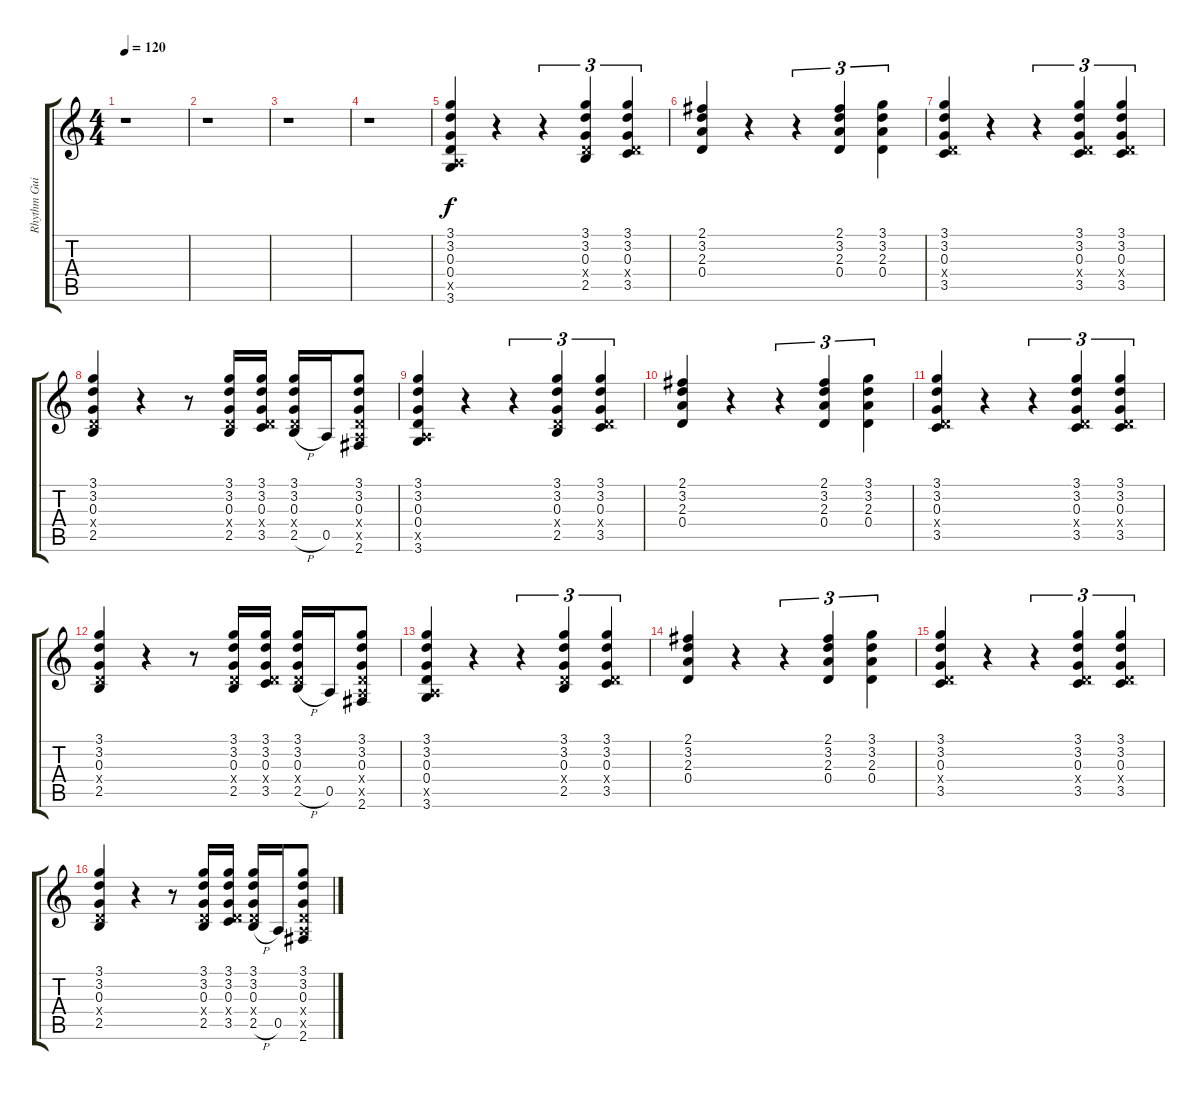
\track ("Rhythm Guitar" "Rhythm Gui") {instrument overdrivenguitar}
\staff {score tabs}
\tuning (E4 B3 G3 D3 A2 E2) {hide}
\ts (4 4)
\tempo 120
\clef g2
\ks c
r.1{dy f instrument overdrivenguitar} |
r.1 |
r.1 |
r.1 |
(3.1 3.2 0.3 0.4 0.5{x} 3.6).4 r.4 r.4{tu (3 2)} (3.1 3.2 0.3 0.4{x} 2.5).4{tu (3 2)} (3.1 3.2 0.3 0.4{x} 3.5).4{tu (3 2)} |
(2.1 3.2 2.3 0.4).4 r.4 r.4{tu (3 2)} (2.1 3.2 2.3 0.4).4{tu (3 2)} (3.1 3.2 2.3 0.4).4{tu (3 2)} |
(3.1 3.2 0.3 0.4{x} 3.5).4 r.4 r.4{tu (3 2)} (3.1 3.2 0.3 0.4{x} 3.5).4{tu (3 2)} (3.1 3.2 0.3 0.4{x} 3.5).4{tu (3 2)} |
(3.1 3.2 0.3 0.4{x} 2.5).4 r.4 r.8 (3.1 3.2 0.3 0.4{x} 2.5).16 (3.1 3.2 0.3 0.4{x} 3.5).16 (3.1 3.2 0.3 0.4{x} 2.5{h}).16 0.5.16 (3.1 3.2 0.3 0.4{x} 0.5{x} 2.6).8 |
(3.1 3.2 0.3 0.4 0.5{x} 3.6).4 r.4 r.4{tu (3 2)} (3.1 3.2 0.3 0.4{x} 2.5).4{tu (3 2)} (3.1 3.2 0.3 0.4{x} 3.5).4{tu (3 2)} |
(2.1 3.2 2.3 0.4).4 r.4 r.4{tu (3 2)} (2.1 3.2 2.3 0.4).4{tu (3 2)} (3.1 3.2 2.3 0.4).4{tu (3 2)} |
(3.1 3.2 0.3 0.4{x} 3.5).4 r.4 r.4{tu (3 2)} (3.1 3.2 0.3 0.4{x} 3.5).4{tu (3 2)} (3.1 3.2 0.3 0.4{x} 3.5).4{tu (3 2)} |
(3.1 3.2 0.3 0.4{x} 2.5).4 r.4 r.8 (3.1 3.2 0.3 0.4{x} 2.5).16 (3.1 3.2 0.3 0.4{x} 3.5).16 (3.1 3.2 0.3 0.4{x} 2.5{h}).16 0.5.16 (3.1 3.2 0.3 0.4{x} 0.5{x} 2.6).8 |
(3.1 3.2 0.3 0.4 0.5{x} 3.6).4 r.4 r.4{tu (3 2)} (3.1 3.2 0.3 0.4{x} 2.5).4{tu (3 2)} (3.1 3.2 0.3 0.4{x} 3.5).4{tu (3 2)} |
(2.1 3.2 2.3 0.4).4 r.4 r.4{tu (3 2)} (2.1 3.2 2.3 0.4).4{tu (3 2)} (3.1 3.2 2.3 0.4).4{tu (3 2)} |
(3.1 3.2 0.3 0.4{x} 3.5).4 r.4 r.4{tu (3 2)} (3.1 3.2 0.3 0.4{x} 3.5).4{tu (3 2)} (3.1 3.2 0.3 0.4{x} 3.5).4{tu (3 2)} |
(3.1 3.2 0.3 0.4{x} 2.5).4 r.4 r.8 (3.1 3.2 0.3 0.4{x} 2.5).16 (3.1 3.2 0.3 0.4{x} 3.5).16 (3.1 3.2 0.3 0.4{x} 2.5{h}).16 0.5.16 (3.1 3.2 0.3 0.4{x} 0.5{x} 2.6).8
